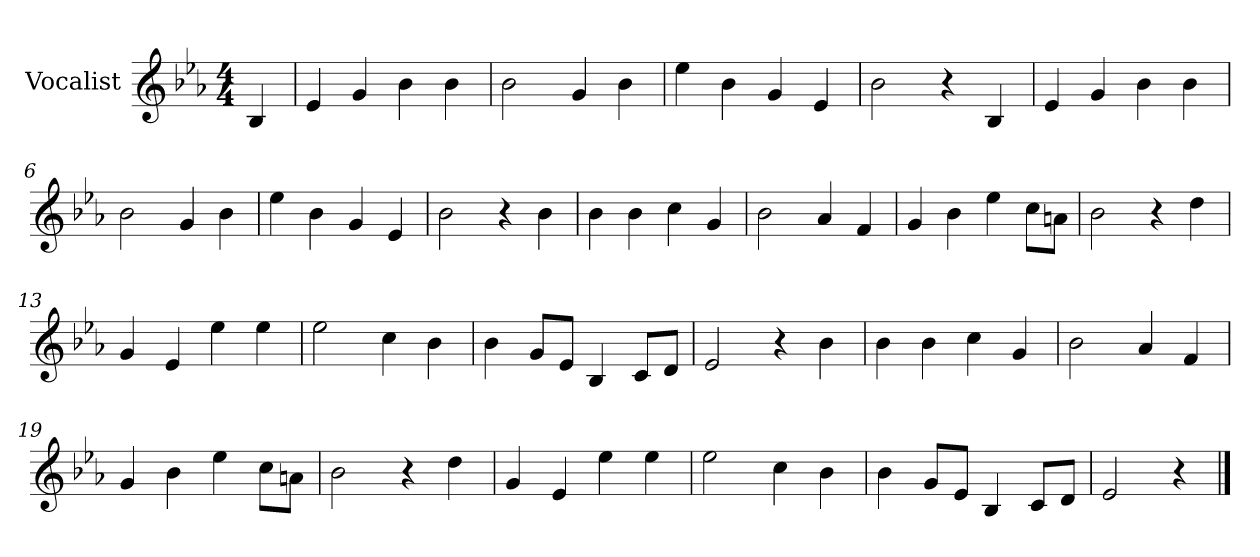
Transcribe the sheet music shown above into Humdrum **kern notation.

**kern
*part1
*staff1
*I"Vocalist
*k[b-e-a-]
*E-:
*M4/4
=
4B-
=1
4e-
4g
4b-
4b-
=2
2b-
4g
4b-
=3
4ee-
4b-
4g
4e-
=4
2b-
4r
4B-
=5
4e-
4g
4b-
4b-
=6
2b-
4g
4b-
=7
4ee-
4b-
4g
4e-
=8
2b-
4r
4b-
=9
4b-
4b-
4cc
4g
=10
2b-
4a-
4f
=11
4g
4b-
4ee-
8ccL
8anJ
=12
2b-
4r
4dd
=13
4g
4e-
4ee-
4ee-
=14
2ee-
4cc
4b-
=15
4b-
8gL
8e-J
4B-
8cL
8dJ
=16
2e-
4r
4b-
=17
4b-
4b-
4cc
4g
=18
2b-
4a-
4f
=19
4g
4b-
4ee-
8ccL
8anJ
=20
2b-
4r
4dd
=21
4g
4e-
4ee-
4ee-
=22
2ee-
4cc
4b-
=23
4b-
8gL
8e-J
4B-
8cL
8dJ
=24
2e-
4r
==
*-
